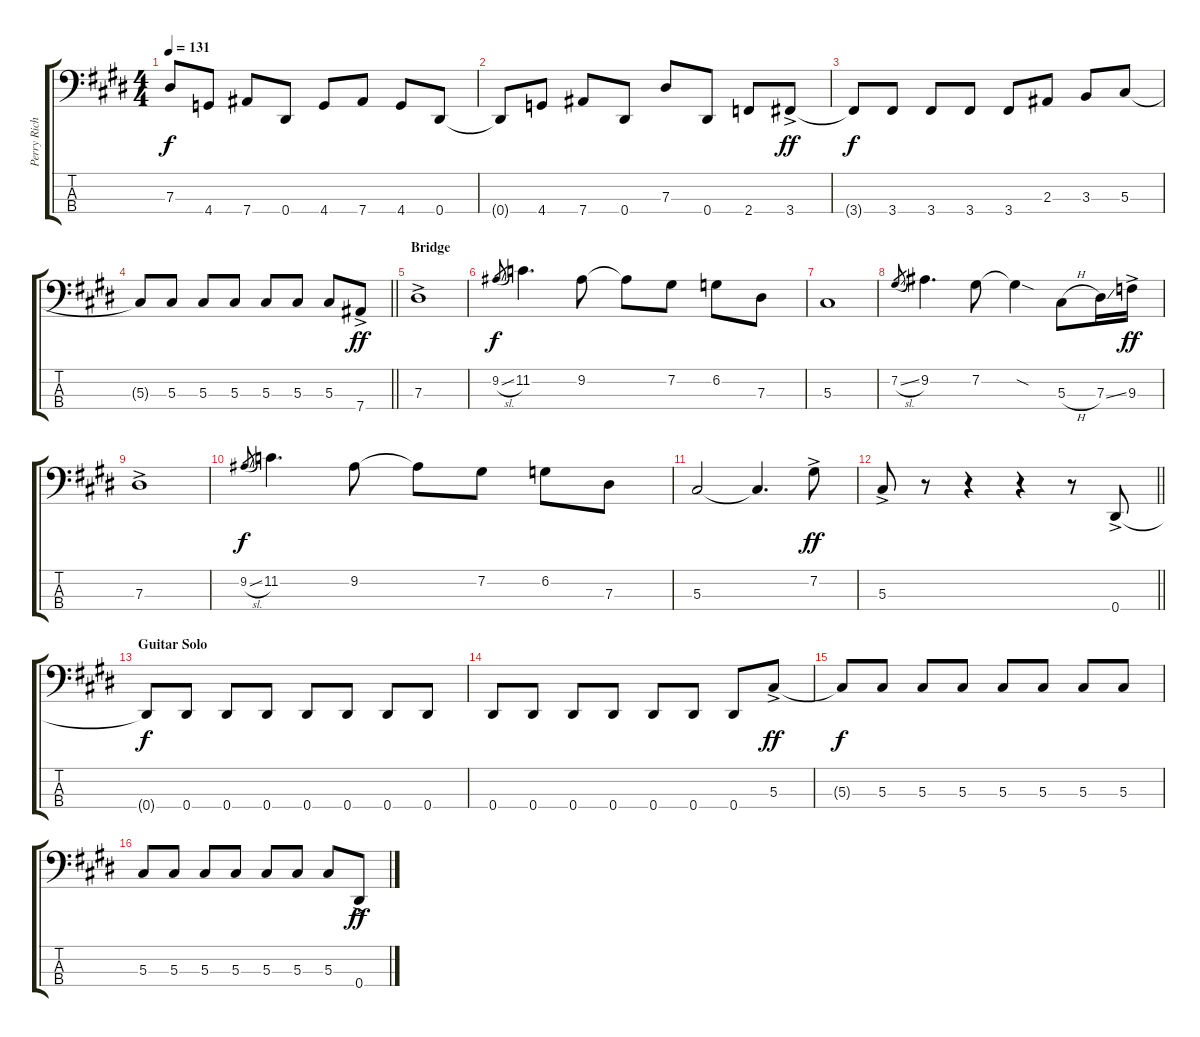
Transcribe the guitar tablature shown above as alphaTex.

\track ("Perry Richardson Bass" "Perry Rich") {instrument electricbasspick}
\staff {score tabs}
\tuning (Gb2 Db2 Ab1 Eb1) {hide}
\ts (4 4)
\tempo 131
\clef f4
\ks e
7.3{t}.8{dy f} 4.4.8 7.4.8 0.4.8 4.4.8 7.4.8 4.4.8 0.4.8 |
0.4{t}.8 4.4.8 7.4.8 0.4.8 7.3.8 0.4.8 2.4.8 3.4{ac}.8{dy ff} |
3.4{t}.8{dy f} 3.4.8 3.4.8 3.4.8 3.4.8 2.3.8 3.3.8 5.3.8 |
\barLineRight lightlight
5.3{t}.8 5.3.8 5.3.8 5.3.8 5.3.8 5.3.8 5.3.8 7.4{ac}.8{dy ff} |
\section ("" "Bridge")
7.3{ac}.1 |
9.2{sl}.8{gr dy f} 11.2.4{d} 9.2.8 9.2{t}.8 7.2.8 6.2.8 7.3.8 |
5.3.1 |
7.2{sl}.8{gr} 9.2.4{d} 7.2.8 7.2{sod t}.4 5.3{h}.8 7.3{ss}.16 9.3{ac}.16{dy ff} |
7.3{ac}.1 |
9.2{sl}.8{gr dy f} 11.2.4{d} 9.2.8 9.2{t}.8 7.2.8 6.2.8 7.3.8 |
5.3.2 5.3{t}.4{d} 7.2{ac}.8{dy ff} |
\barLineRight lightlight
5.3{ac}.8 r.8 r.4 r.4 r.8 0.4{ac}.8 |
\section ("" "Guitar Solo")
0.4{t}.8{dy f} 0.4.8 0.4.8 0.4.8 0.4.8 0.4.8 0.4.8 0.4.8 |
0.4.8 0.4.8 0.4.8 0.4.8 0.4.8 0.4.8 0.4.8 5.3{ac}.8{dy ff} |
5.3{t}.8{dy f} 5.3.8 5.3.8 5.3.8 5.3.8 5.3.8 5.3.8 5.3.8 |
5.3.8 5.3.8 5.3.8 5.3.8 5.3.8 5.3.8 5.3.8 0.4{ac}.8{dy ff}
